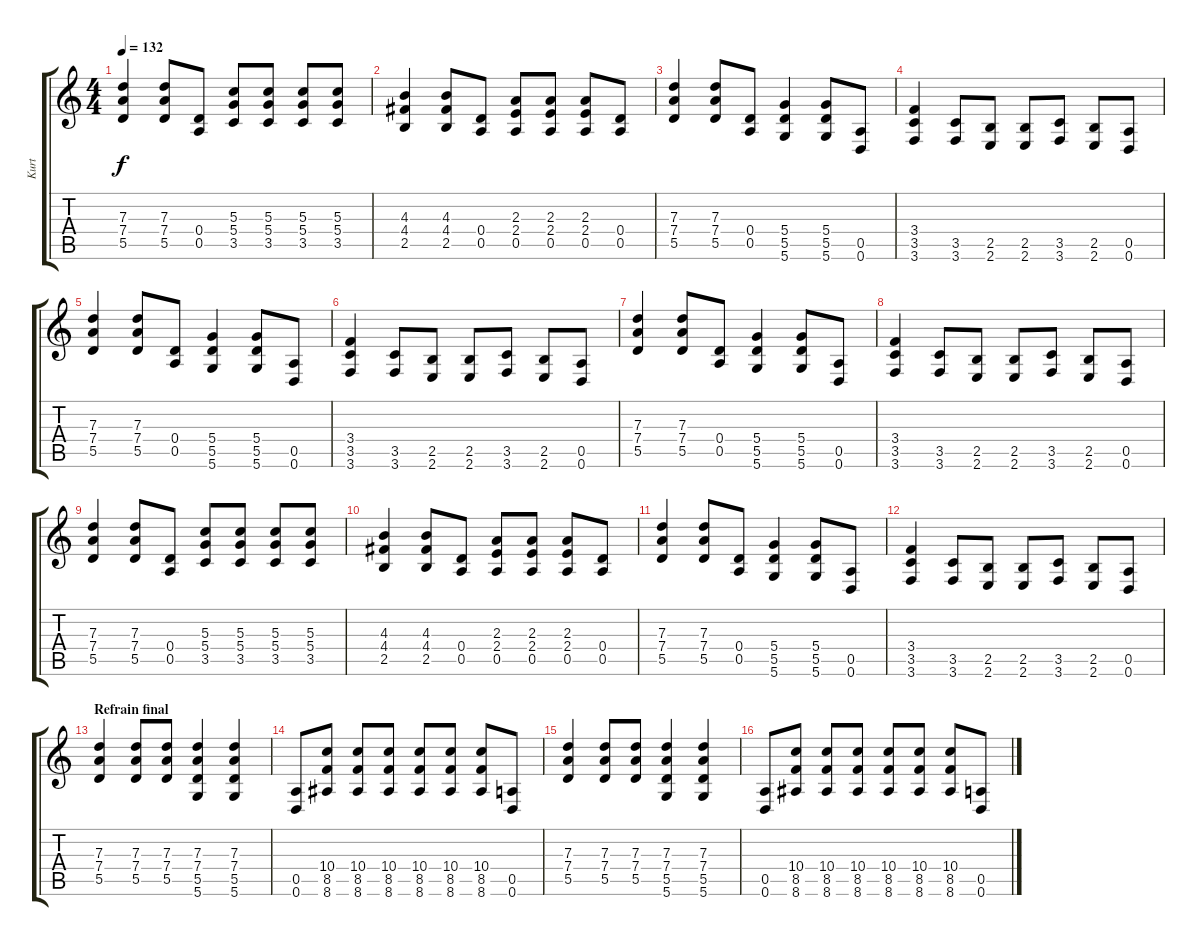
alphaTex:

\track ("Kurt" "Kurt") {instrument overdrivenguitar}
\staff {score tabs}
\tuning (E4 B3 G3 D3 A2 D2) {hide}
\ts (4 4)
\tempo 132
\clef g2
\ks c
(7.3 7.4 5.5).4{dy f} (7.3 7.4 5.5).8 (0.4 0.5).8 (5.3 5.4 3.5).8 (5.3 5.4 3.5).8 (5.3 5.4 3.5).8 (5.3 5.4 3.5).8 |
(4.3 4.4 2.5).4 (4.3 4.4 2.5).8 (0.4 0.5).8 (2.3 2.4 0.5).8 (2.3 2.4 0.5).8 (2.3 2.4 0.5).8 (0.4 0.5).8 |
(7.3 7.4 5.5).4 (7.3 7.4 5.5).8 (0.4 0.5).8 (5.4 5.5 5.6).4 (5.4 5.5 5.6).8 (0.5 0.6).8 |
(3.4 3.5 3.6).4 (3.5 3.6).8 (2.5 2.6).8 (2.5 2.6).8 (3.5 3.6).8 (2.5 2.6).8 (0.5 0.6).8 |
(7.3 7.4 5.5).4 (7.3 7.4 5.5).8 (0.4 0.5).8 (5.4 5.5 5.6).4 (5.4 5.5 5.6).8 (0.5 0.6).8 |
(3.4 3.5 3.6).4 (3.5 3.6).8 (2.5 2.6).8 (2.5 2.6).8 (3.5 3.6).8 (2.5 2.6).8 (0.5 0.6).8 |
(7.3 7.4 5.5).4 (7.3 7.4 5.5).8 (0.4 0.5).8 (5.4 5.5 5.6).4 (5.4 5.5 5.6).8 (0.5 0.6).8 |
(3.4 3.5 3.6).4 (3.5 3.6).8 (2.5 2.6).8 (2.5 2.6).8 (3.5 3.6).8 (2.5 2.6).8 (0.5 0.6).8 |
(7.3 7.4 5.5).4 (7.3 7.4 5.5).8 (0.4 0.5).8 (5.3 5.4 3.5).8 (5.3 5.4 3.5).8 (5.3 5.4 3.5).8 (5.3 5.4 3.5).8 |
(4.3 4.4 2.5).4 (4.3 4.4 2.5).8 (0.4 0.5).8 (2.3 2.4 0.5).8 (2.3 2.4 0.5).8 (2.3 2.4 0.5).8 (0.4 0.5).8 |
(7.3 7.4 5.5).4 (7.3 7.4 5.5).8 (0.4 0.5).8 (5.4 5.5 5.6).4 (5.4 5.5 5.6).8 (0.5 0.6).8 |
(3.4 3.5 3.6).4 (3.5 3.6).8 (2.5 2.6).8 (2.5 2.6).8 (3.5 3.6).8 (2.5 2.6).8 (0.5 0.6).8 |
\section ("" "Refrain final")
(7.3 7.4 5.5).4 (7.3 7.4 5.5).8 (7.3 7.4 5.5).8 (7.3 7.4 5.5 5.6).4 (7.3 7.4 5.5 5.6).4 |
(0.5 0.6).8 (10.4 8.5 8.6).8 (10.4 8.5 8.6).8 (10.4 8.5 8.6).8 (10.4 8.5 8.6).8 (10.4 8.5 8.6).8 (10.4 8.5 8.6).8 (0.5 0.6).8 |
(7.3 7.4 5.5).4 (7.3 7.4 5.5).8 (7.3 7.4 5.5).8 (7.3 7.4 5.5 5.6).4 (7.3 7.4 5.5 5.6).4 |
(0.5 0.6).8 (10.4 8.5 8.6).8 (10.4 8.5 8.6).8 (10.4 8.5 8.6).8 (10.4 8.5 8.6).8 (10.4 8.5 8.6).8 (10.4 8.5 8.6).8 (0.5 0.6).8
